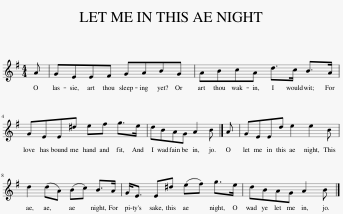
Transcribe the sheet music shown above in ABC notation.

X:1
L:1/8
M:4/4
I:linebreak $
K:Emin
V:1 treble
V:1
 A | GEEF GABG | ABcA d>c B>A |$ GEE^d ef g>e | dBAG A2 B |] %5
 A | GEEd e2 e2 B |$ d2 (dA) (Bc) B>A | G<E E^d (ef) g>e | dBAG A2 B |] %10
